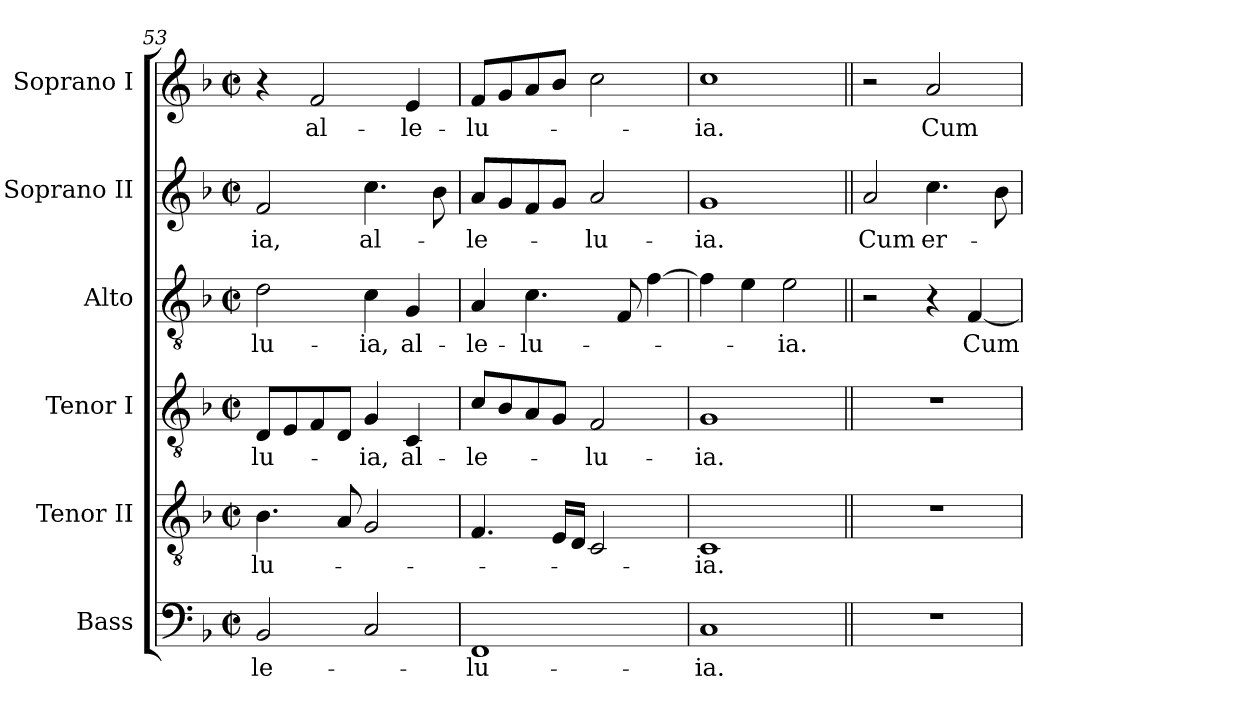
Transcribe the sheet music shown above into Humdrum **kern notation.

**kern	**text	**kern	**text	**kern	**text	**kern	**text	**kern	**text	**kern	**text
*part6	*part6	*part5	*part5	*part4	*part4	*part3	*part3	*part2	*part2	*part1	*part1
*staff6	*staff6	*staff5	*staff5	*staff4	*staff4	*staff3	*staff3	*staff2	*staff2	*staff1	*staff1
*I"Bass	*	*I"Tenor II	*	*I"Tenor I	*	*I"Alto	*	*I"Soprano II	*	*I"Soprano I	*
*I'B.	*	*I'T. II	*	*I'T.	*	*I'A.	*	*	*	*	*
*clefF4	*	*clefGv2	*	*clefGv2	*	*clefGv2	*	*clefG2	*	*clefG2	*
*	*	*ITrd7c12	*	*ITrd7c12	*	*	*	*	*	*	*
*k[b-]	*	*k[b-]	*	*k[b-]	*	*k[b-]	*	*k[b-]	*	*k[b-]	*
*F:	*	*F:	*	*F:	*	*F:	*	*F:	*	*F:	*
*M2/2	*	*M2/2	*	*M2/2	*	*M2/2	*	*M2/2	*	*M2/2	*
*met(c|)	*	*met(c|)	*	*met(c|)	*	*met(c|)	*	*met(c|)	*	*met(c|)	*
=53	=53	=53	=53	=53	=53	=53	=53	=53	=53	=53	=53
!	!LO:LY:b:color=#000000	!	!	!	!	!	!	!	!	!	!
!	!	!	!LO:LY:b:color=#000000	!	!	!	!	!	!	!	!
!	!	!	!	!	!LO:LY:b:color=#000000	!	!	!	!	!	!
!	!	!	!	!	!	!	!LO:LY:b:color=#000000	!	!	!	!
!	!	!	!	!	!	!	!	!	!LO:LY:b:color=#000000	!	!
2BB-i/	-le-	4.BB-i\	-lu-	8DDi/L	-lu-	2di\	-lu-	2fi/	-ia,	4r	.
.	.	.	.	8EEi/	.	.	.	.	.	.	.
!	!	!	!	!	!	!	!	!	!	!	!LO:LY:b:color=#000000
.	.	.	.	8FFi/	.	.	.	.	.	2fi/	al-
.	.	8AAi/	.	8DDi/J	.	.	.	.	.	.	.
!	!	!	!	!	!LO:LY:b:color=#000000	!	!	!	!	!	!
!	!	!	!	!	!	!	!LO:LY:b:color=#000000	!	!	!	!
!	!	!	!	!	!	!	!	!	!LO:LY:b:color=#000000	!	!
2Ci/	.	2GGi/	.	4GGi/	-ia,	4ci\	-ia,	4.cci\	al-	.	.
!	!	!	!	!	!LO:LY:b:color=#000000	!	!	!	!	!	!
!	!	!	!	!	!	!	!LO:LY:b:color=#000000	!	!	!	!
!	!	!	!	!	!	!	!	!	!	!	!LO:LY:b:color=#000000
.	.	.	.	4CCi/	al-	4Gi/	al-	.	.	4ei/	-le-
.	.	.	.	.	.	.	.	8b-i\	.	.	.
=54	=54	=54	=54	=54	=54	=54	=54	=54	=54	=54	=54
!	!LO:LY:b:color=#000000	!	!	!	!	!	!	!	!	!	!
!	!	!	!	!	!LO:LY:b:color=#000000	!	!	!	!	!	!
!	!	!	!	!	!	!	!LO:LY:b:color=#000000	!	!	!	!
!	!	!	!	!	!	!	!	!	!LO:LY:b:color=#000000	!	!
!	!	!	!	!	!	!	!	!	!	!	!LO:LY:b:color=#000000
1FFi	-lu-	4.FFi/	.	8Ci/L	-le-	4Ai/	-le-	8ai/L	-le-	8fi/L	-lu-
.	.	.	.	8BB-i/	.	.	.	8gi/	.	8gi/	.
!	!	!	!	!	!	!	!LO:LY:b:color=#000000	!	!	!	!
.	.	.	.	8AAi/	.	4.ci\	-lu-	8fi/	.	8ai/	.
.	.	16EEi/LL	.	8GGi/J	.	.	.	8gi/J	.	8b-i/J	.
.	.	16DDi/JJ	.	.	.	.	.	.	.	.	.
!	!	!	!	!	!LO:LY:b:color=#000000	!	!	!	!	!	!
!	!	!	!	!	!	!	!	!	!LO:LY:b:color=#000000	!	!
.	.	2CCi/	.	2FFi/	-lu-	.	.	2ai/	-lu-	2cci\	.
.	.	.	.	.	.	8Fi/	.	.	.	.	.
.	.	.	.	.	.	[>4fi\	.	.	.	.	.
=55	=55	=55	=55	=55	=55	=55	=55	=55	=55	=55	=55
!	!LO:LY:b:color=#000000	!	!	!	!	!	!	!	!	!	!
!	!	!	!LO:LY:b:color=#000000	!	!	!	!	!	!	!	!
!	!	!	!	!	!LO:LY:b:color=#000000	!	!	!	!	!	!
!	!	!	!	!	!	!	!	!	!LO:LY:b:color=#000000	!	!
!	!	!	!	!	!	!	!	!	!	!	!LO:LY:b:color=#000000
1Ci	-ia.	1CCi	-ia.	1GGi	-ia.	4fi\]	.	1gi	-ia.	1cci	-ia.
.	.	.	.	.	.	4ei\	.	.	.	.	.
!	!	!	!	!	!	!	!LO:LY:b:color=#000000	!	!	!	!
.	.	.	.	.	.	2ei\	-ia.	.	.	.	.
!!LO:LB:g=z
=56||	=56||	=56||	=56||	=56||	=56||	=56||	=56||	=56||	=56||	=56||	=56||
!	!	!	!	!	!	!	!	!	!LO:LY:b:color=#000000	!	!
1r	.	1r	.	1r	.	2r	.	2ai/	Cum	2r	.
!	!	!	!	!	!	!	!	!	!LO:LY:b:color=#000000	!	!
!	!	!	!	!	!	!	!	!	!	!	!LO:LY:b:color=#000000
.	.	.	.	.	.	4r	.	4.cci\	er-	2ai/	Cum
!	!	!	!	!	!	!	!LO:LY:b:color=#000000	!	!	!	!
.	.	.	.	.	.	[<4Fi/	Cum	.	.	.	.
.	.	.	.	.	.	.	.	8b-i\	.	.	.
=	=	=	=	=	=	=	=	=	=	=	=
*-	*-	*-	*-	*-	*-	*-	*-	*-	*-	*-	*-
